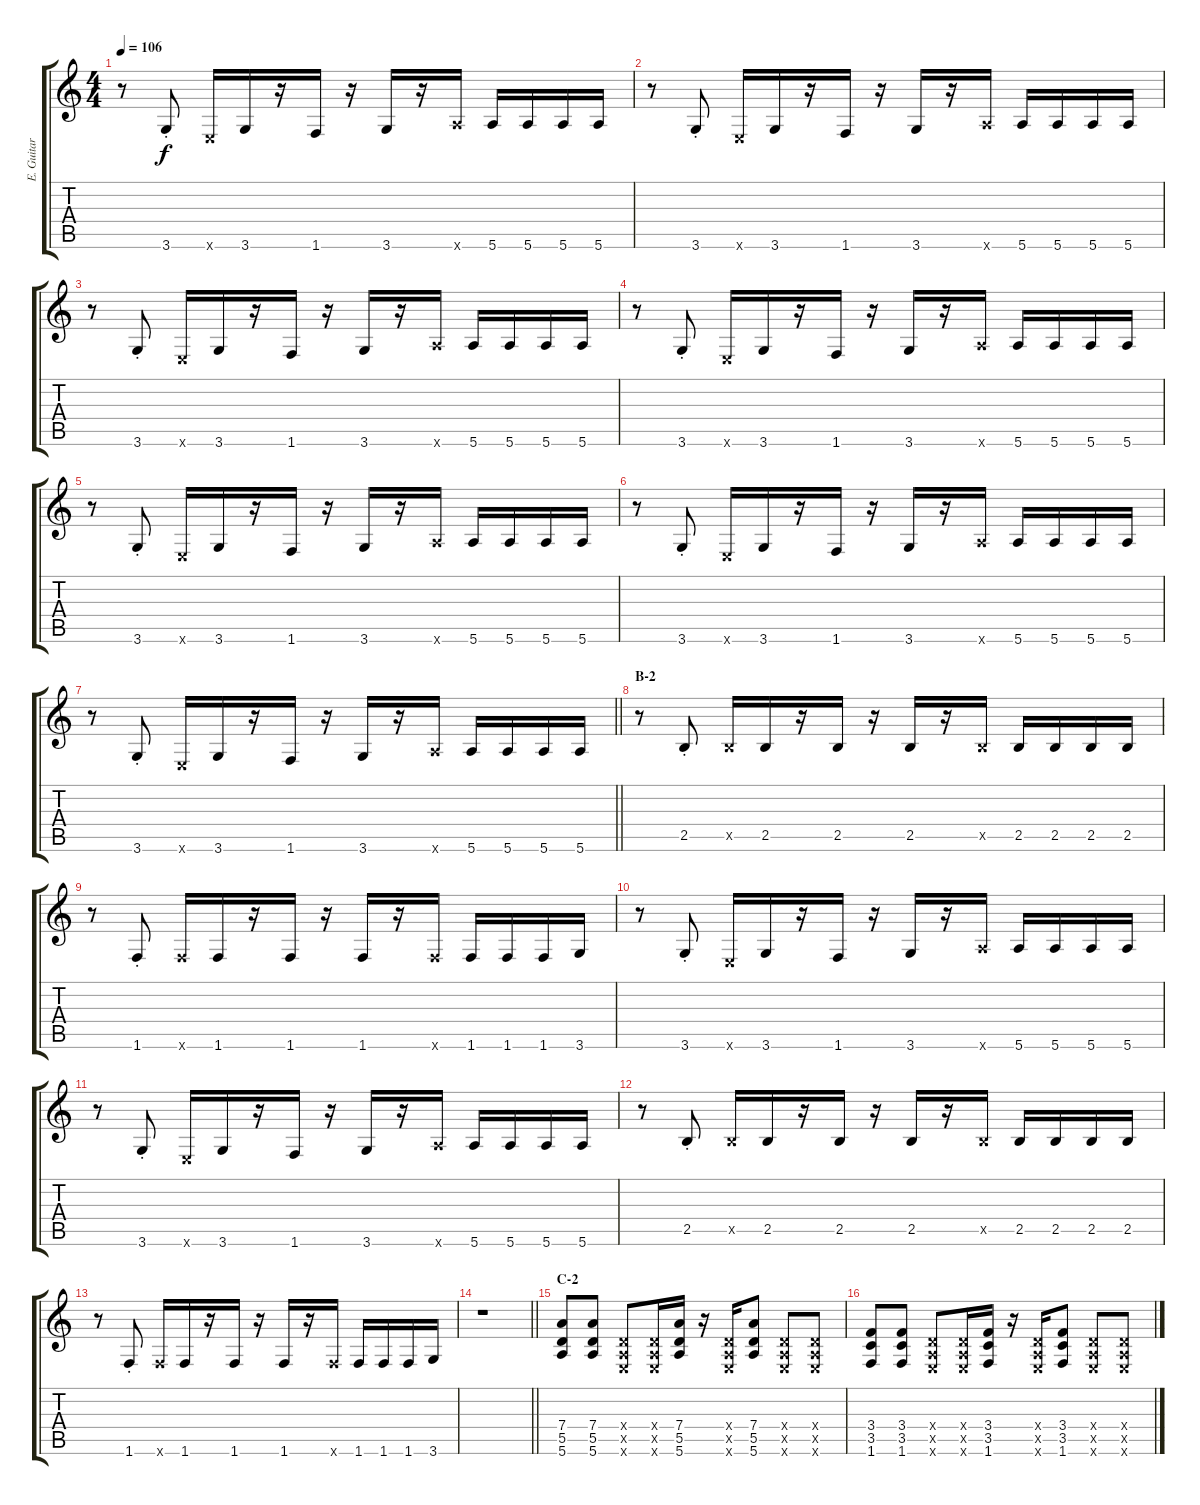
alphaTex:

\track ("E. Guitar I" "E. Guitar ") {instrument overdrivenguitar}
\staff {score tabs}
\tuning (E4 B3 G3 D3 A2 E2) {hide}
\ts (4 4)
\tempo 106
\clef g2
\ks c
r.8{dy f} 3.6{st}.8 0.6{x}.16 3.6.16 r.16 1.6.16 r.16 3.6.16 r.16 5.6{x}.16 5.6.16 5.6.16 5.6.16 5.6.16 |
r.8 3.6{st}.8 0.6{x}.16 3.6.16 r.16 1.6.16 r.16 3.6.16 r.16 5.6{x}.16 5.6.16 5.6.16 5.6.16 5.6.16 |
r.8 3.6{st}.8 0.6{x}.16 3.6.16 r.16 1.6.16 r.16 3.6.16 r.16 5.6{x}.16 5.6.16 5.6.16 5.6.16 5.6.16 |
r.8 3.6{st}.8 0.6{x}.16 3.6.16 r.16 1.6.16 r.16 3.6.16 r.16 5.6{x}.16 5.6.16 5.6.16 5.6.16 5.6.16 |
r.8 3.6{st}.8 0.6{x}.16 3.6.16 r.16 1.6.16 r.16 3.6.16 r.16 5.6{x}.16 5.6.16 5.6.16 5.6.16 5.6.16 |
r.8 3.6{st}.8 0.6{x}.16 3.6.16 r.16 1.6.16 r.16 3.6.16 r.16 5.6{x}.16 5.6.16 5.6.16 5.6.16 5.6.16 |
\barLineRight lightlight
r.8 3.6{st}.8 0.6{x}.16 3.6.16 r.16 1.6.16 r.16 3.6.16 r.16 5.6{x}.16 5.6.16 5.6.16 5.6.16 5.6.16 |
\section ("" "B-2")
r.8 2.5{st}.8 2.5{x}.16 2.5.16 r.16 2.5.16 r.16 2.5.16 r.16 2.5{x}.16 2.5.16 2.5.16 2.5.16 2.5.16 |
r.8 1.6{st}.8 1.6{x}.16 1.6.16 r.16 1.6.16 r.16 1.6.16 r.16 1.6{x}.16 1.6.16 1.6.16 1.6.16 3.6.16 |
r.8 3.6{st}.8 0.6{x}.16 3.6.16 r.16 1.6.16 r.16 3.6.16 r.16 5.6{x}.16 5.6.16 5.6.16 5.6.16 5.6.16 |
r.8 3.6{st}.8 0.6{x}.16 3.6.16 r.16 1.6.16 r.16 3.6.16 r.16 5.6{x}.16 5.6.16 5.6.16 5.6.16 5.6.16 |
r.8 2.5{st}.8 2.5{x}.16 2.5.16 r.16 2.5.16 r.16 2.5.16 r.16 2.5{x}.16 2.5.16 2.5.16 2.5.16 2.5.16 |
r.8 1.6{st}.8 1.6{x}.16 1.6.16 r.16 1.6.16 r.16 1.6.16 r.16 1.6{x}.16 1.6.16 1.6.16 1.6.16 3.6.16 |
\barLineRight lightlight
r.1 |
\section ("" "C-2")
(7.4 5.5 5.6).8 (7.4 5.5 5.6).8 (0.4{x} 0.5{x} 0.6{x}).8 (0.4{x} 0.5{x} 0.6{x}).16 (7.4 5.5 5.6).16 r.16 (0.4{x} 0.5{x} 0.6{x}).16 (7.4 5.5 5.6).8 (0.4{x} 0.5{x} 0.6{x}).8 (0.4{x} 0.5{x} 0.6{x}).8 |
(3.4 3.5 1.6).8 (3.4 3.5 1.6).8 (0.4{x} 0.5{x} 0.6{x}).8 (0.4{x} 0.5{x} 0.6{x}).16 (3.4 3.5 1.6).16 r.16 (0.4{x} 0.5{x} 0.6{x}).16 (3.4 3.5 1.6).8 (0.4{x} 0.5{x} 0.6{x}).8 (0.4{x} 0.5{x} 0.6{x}).8
